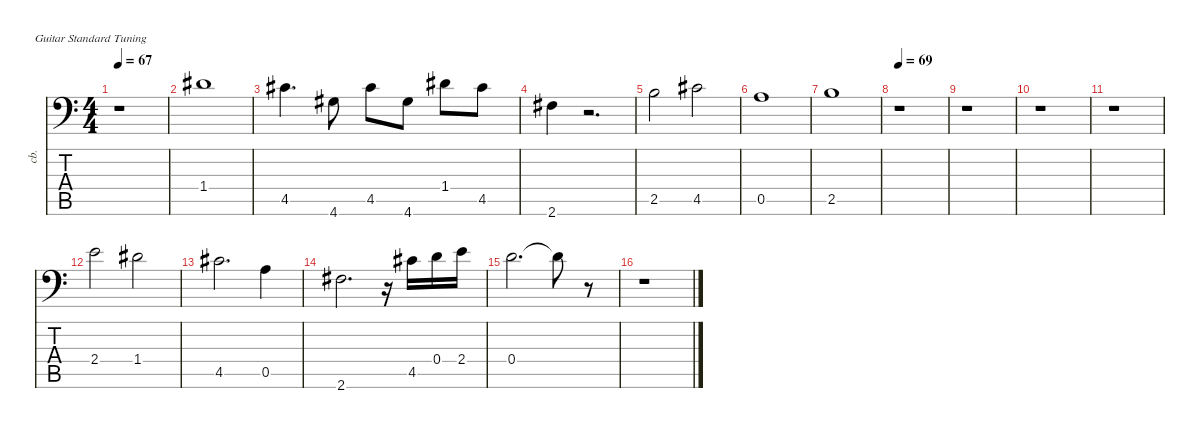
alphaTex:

\defaultSystemsLayout 4
\hideDynamics
\bracketExtendMode nobrackets
\otherSystemsTrackNameOrientation horizontal
\track ("Track 7" "cb.") {instrument contrabass}
\staff {score tabs}
\tuning (E4 B3 G3 D3 A2 E2)
\ts (4 4)
\tempo 67
\clef f4
\ks c
r.1{dy f beam Down} |
1.4{acc #}.1{dy mf beam Down} |
4.5{acc #}.4{d beam Down} 4.6{acc #}.8{beam Down} 4.5{acc #}.8{beam Down} 4.6{acc #}.8{dy mp beam Down} 1.4{acc #}.8{beam Down} 4.5{acc #}.8{beam Down} |
2.6{acc #}.4{dy p beam Down} r.2{d beam Down} |
2.5.2{dy mf beam Down} 4.5{acc #}.2{beam Down} |
0.5.1{dy f beam Down} |
2.5.1{dy ff beam Down} |
\tempo 69
r.1{beam Down} |
r.1{beam Down} |
r.1{beam Down} |
r.1{beam Down} |
2.4.2{dy f beam Down} 1.4{acc #}.2{beam Down} |
4.5{acc #}.2{d beam Down} 0.5.4{beam Down} |
2.6{acc #}.2{d beam Down} r.16{beam Down} 4.5{acc #}.16{beam Down} 0.4.16{beam Down} 2.4.16{beam Down} |
0.4.2{d beam Down} 0.4{t}.8{beam Down} r.8{beam Down} |
r.1{beam Down}
